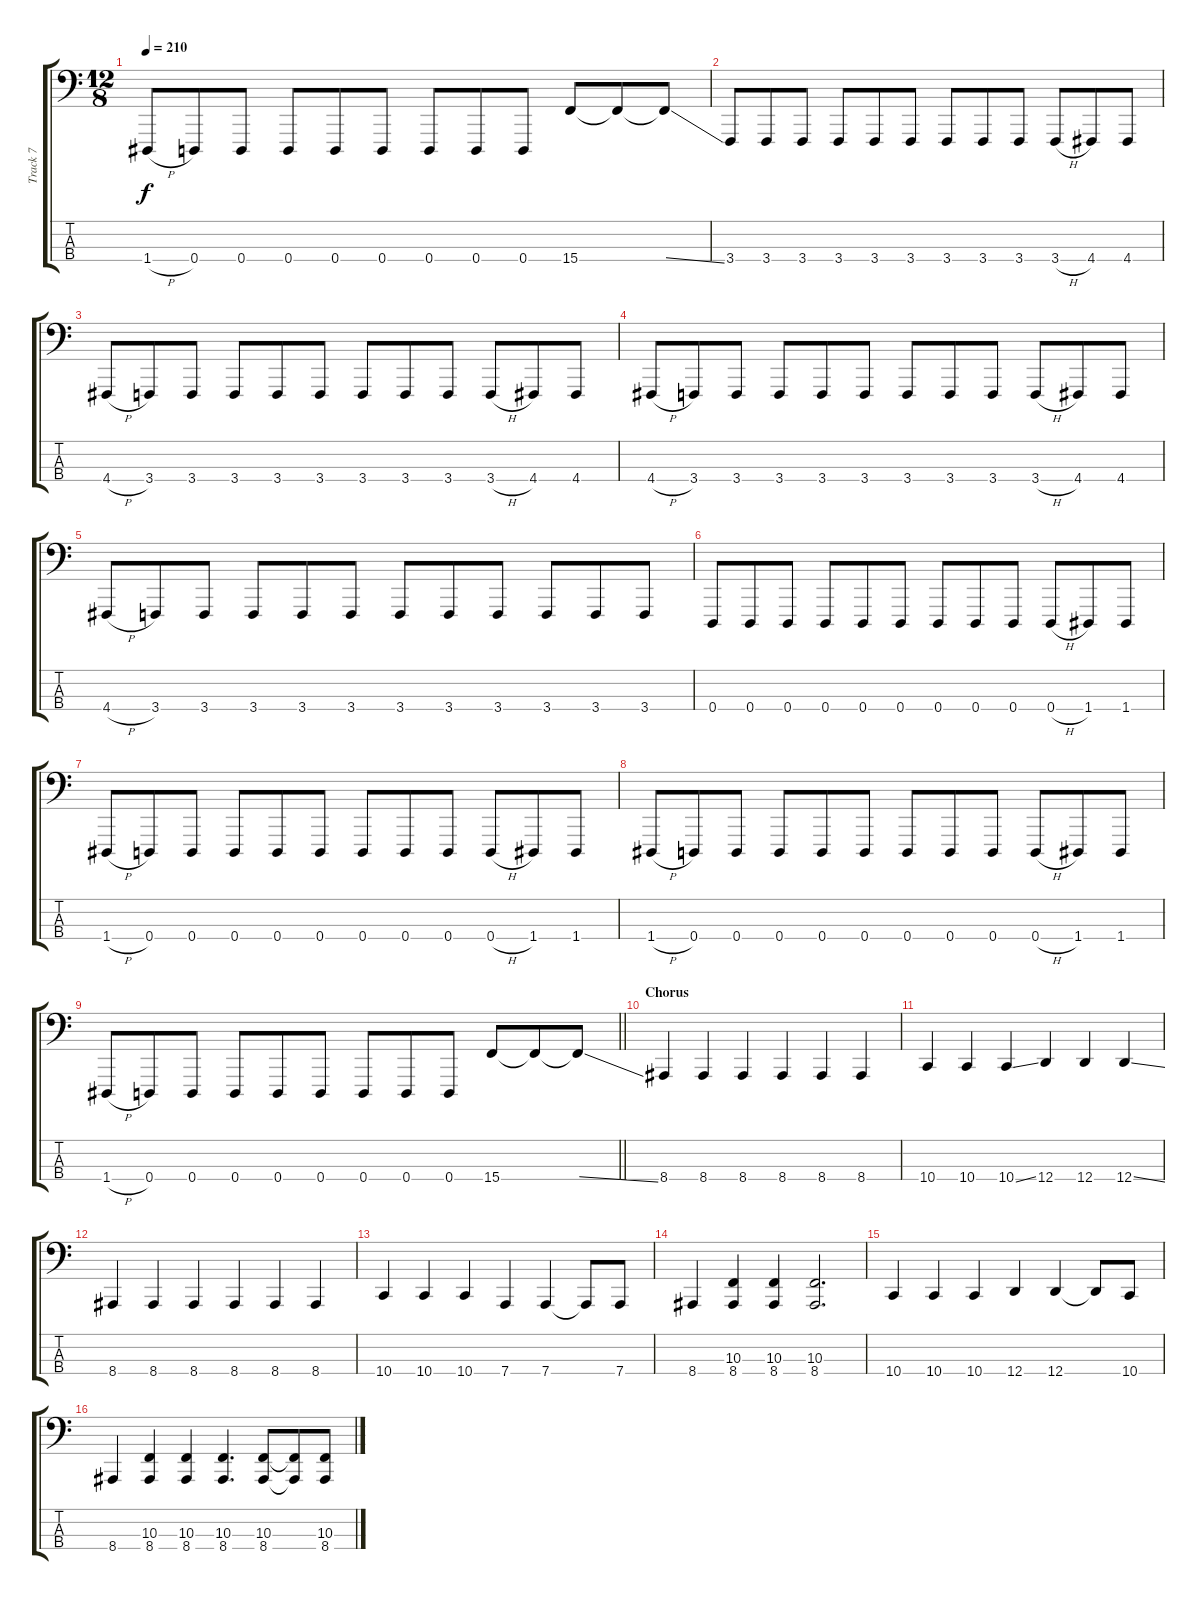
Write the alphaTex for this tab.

\track ("Track 7" "Track 7") {instrument lead8bassandlead}
\staff {score tabs}
\tuning (F2 C2 G1 D1) {hide}
\ts (12 8)
\tempo 210
\clef f4
\ks c
1.4{h}.8{dy f} 0.4.8 0.4.8 0.4.8 0.4.8 0.4.8 0.4.8 0.4.8 0.4.8 15.4.8 15.4{t}.8 15.4{ss t}.8 |
3.4.8 3.4.8 3.4.8 3.4.8 3.4.8 3.4.8 3.4.8 3.4.8 3.4.8 3.4{h}.8 4.4.8 4.4.8 |
4.4{h}.8 3.4.8 3.4.8 3.4.8 3.4.8 3.4.8 3.4.8 3.4.8 3.4.8 3.4{h}.8 4.4.8 4.4.8 |
4.4{h}.8 3.4.8 3.4.8 3.4.8 3.4.8 3.4.8 3.4.8 3.4.8 3.4.8 3.4{h}.8 4.4.8 4.4.8 |
4.4{h}.8 3.4.8 3.4.8 3.4.8 3.4.8 3.4.8 3.4.8 3.4.8 3.4.8 3.4.8 3.4.8 3.4.8 |
0.4.8 0.4.8 0.4.8 0.4.8 0.4.8 0.4.8 0.4.8 0.4.8 0.4.8 0.4{h}.8 1.4.8 1.4.8 |
1.4{h}.8 0.4.8 0.4.8 0.4.8 0.4.8 0.4.8 0.4.8 0.4.8 0.4.8 0.4{h}.8 1.4.8 1.4.8 |
1.4{h}.8 0.4.8 0.4.8 0.4.8 0.4.8 0.4.8 0.4.8 0.4.8 0.4.8 0.4{h}.8 1.4.8 1.4.8 |
\barLineRight lightlight
1.4{h}.8 0.4.8 0.4.8 0.4.8 0.4.8 0.4.8 0.4.8 0.4.8 0.4.8 15.4.8 15.4{t}.8 15.4{ss t}.8 |
\section ("" "Chorus")
8.4.4 8.4.4 8.4.4 8.4.4 8.4.4 8.4.4 |
10.4.4 10.4.4 10.4{ss}.4 12.4.4 12.4.4 12.4{ss}.4 |
8.4.4 8.4.4 8.4.4 8.4.4 8.4.4 8.4.4 |
10.4.4 10.4.4 10.4.4 7.4.4 7.4.4 7.4{t}.8 7.4.8 |
8.4.4 (10.3 8.4).4 (10.3 8.4).4 (10.3 8.4).2{d} |
10.4.4 10.4.4 10.4.4 12.4.4 12.4.4 12.4{t}.8 10.4.8 |
8.4.4 (10.3 8.4).4 (10.3 8.4).4 (10.3 8.4).4{d} (10.3 8.4).8 (10.3{t} 8.4{t}).8 (10.3 8.4).8
